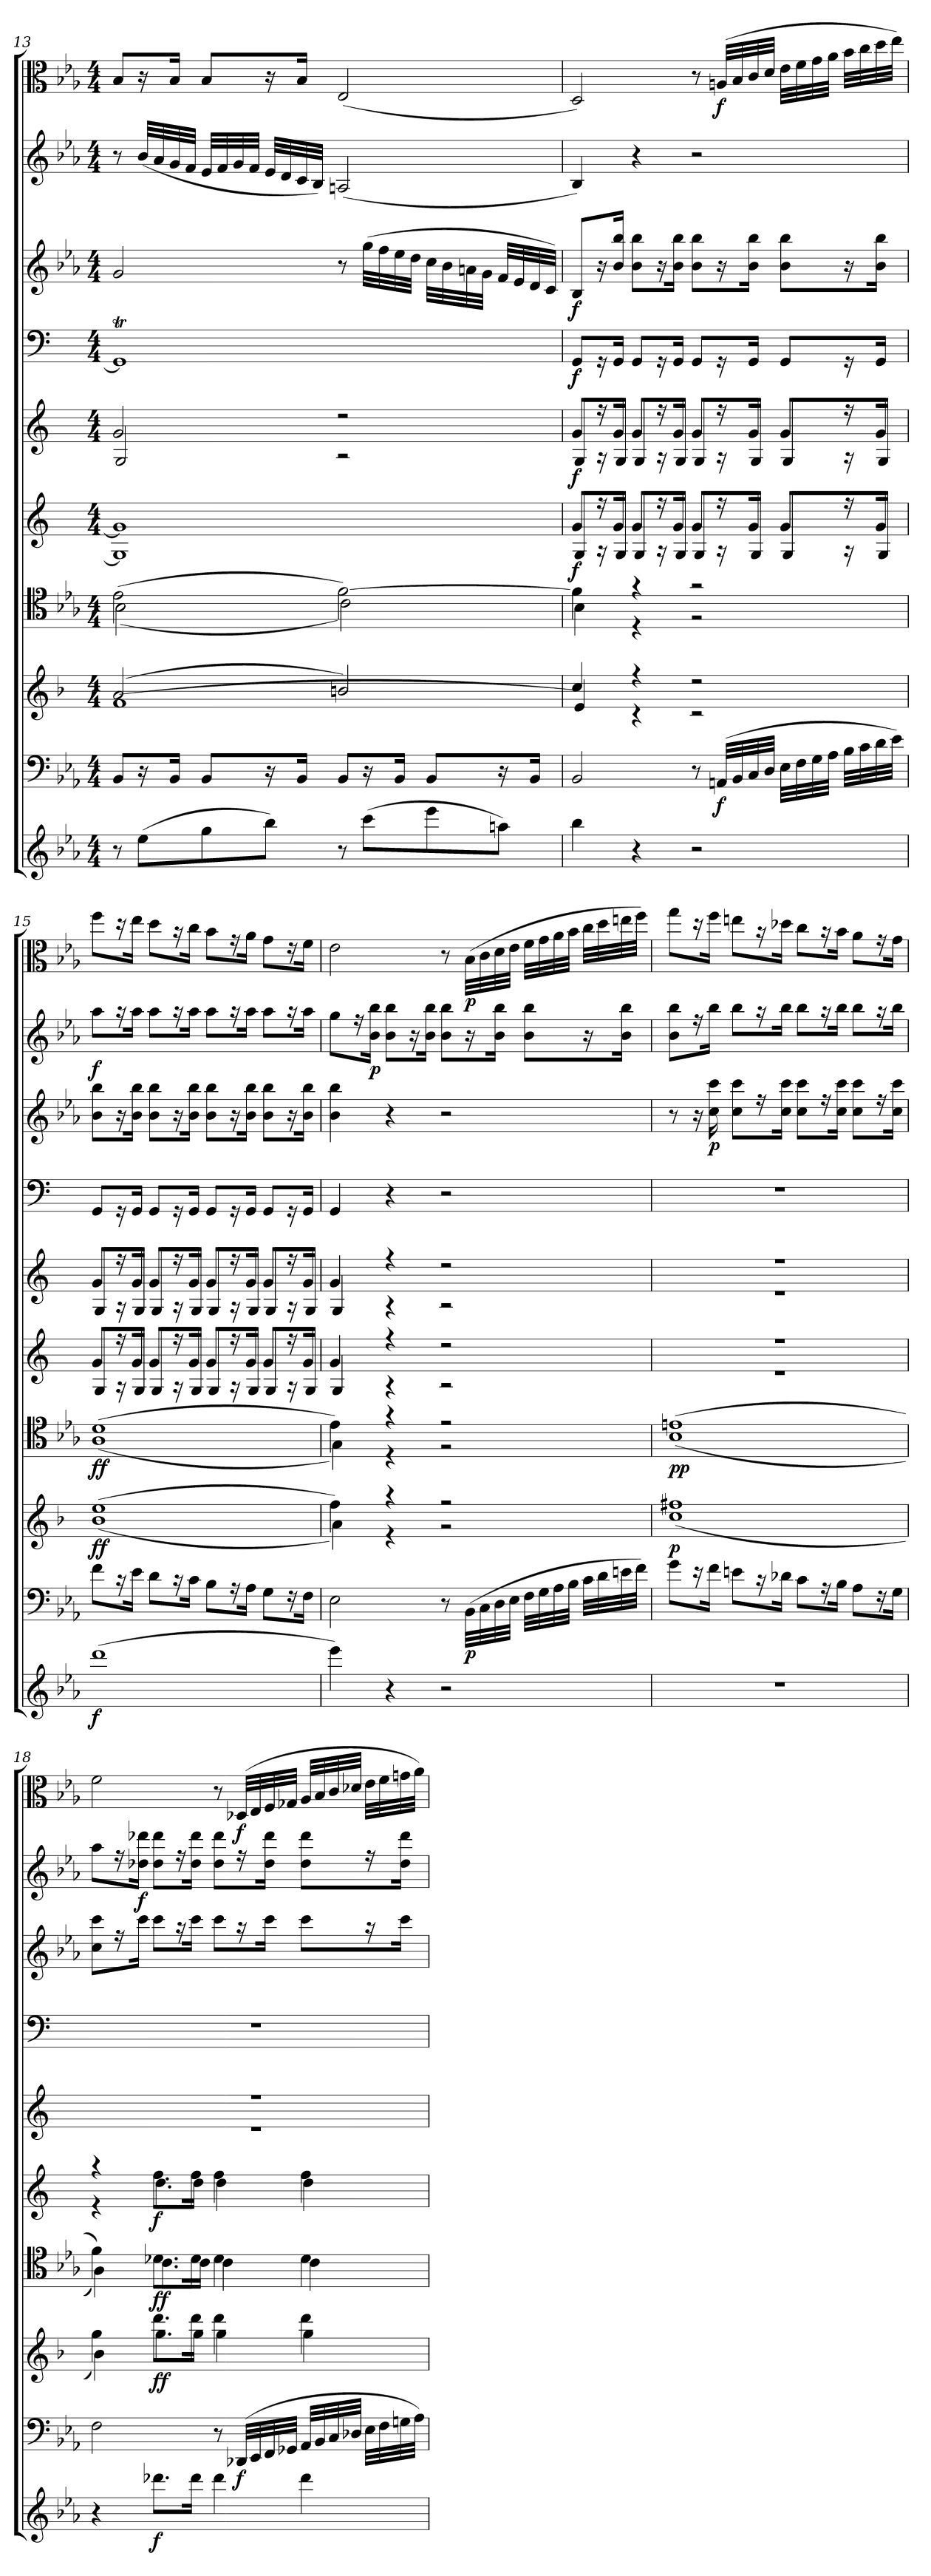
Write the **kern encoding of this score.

**kern	**dynam	**kern	**dynam	**kern	**dynam	**kern	**dynam	**kern	**dynam	**kern	**dynam	**kern	**dynam	**kern	**dynam	**kern	**dynam	**kern	**dynam
*part10	*part10	*part9	*part9	*part8	*part8	*part7	*part7	*part6	*part6	*part5	*part5	*part4	*part4	*part3	*part3	*part2	*part2	*part1	*part1
*staff10	*staff10	*staff9	*staff9	*staff8	*staff8	*staff7	*staff7	*staff6	*staff6	*staff5	*staff5	*staff4	*staff4	*staff3	*staff3	*staff2	*staff2	*staff1	*staff1
*clefG2	*	*clefF4	*	*clefG2	*	*clefC4	*	*clefG2	*	*clefG2	*	*clefF4	*	*clefG2	*	*clefG2	*	*clefC3	*
*k[b-e-a-]	*	*k[b-e-a-]	*	*k[b-]	*	*k[b-e-a-]	*	*k[]	*	*k[]	*	*k[]	*	*k[b-e-a-]	*	*k[b-e-a-]	*	*k[b-e-a-]	*
*c:	*	*c:	*	*	*	*c:	*	*	*	*	*	*	*	*c:	*	*c:	*	*c:	*
*M4/4	*	*M4/4	*	*M4/4	*	*M4/4	*	*M4/4	*	*M4/4	*	*M4/4	*	*M4/4	*	*M4/4	*	*M4/4	*
=13	=13	=13	=13	=13	=13	=13	=13	=13	=13	=13	=13	=13	=13	=13	=13	=13	=13	=13	=13
*	*	*	*	*^	*	*^	*	*^	*	*^	*	*	*	*	*	*	*	*	*
8r	.	8BB-/L	.	(2a/	(1f\	.	(2e-\	(2B-\	.	1g/]	1G/]	.	2g/	2G/	.	1GGT/]	.	2g/	.	8r	.	8B-/L	.
(8ee-\L	.	16r	.	.	.	.	.	.	.	.	.	.	.	.	.	.	.	.	.	(32b-/LLL	.	16r	.
.	.	.	.	.	.	.	.	.	.	.	.	.	.	.	.	.	.	.	.	32a-/	.	.	.
.	.	16BB-/Jk	.	.	.	.	.	.	.	.	.	.	.	.	.	.	.	.	.	32g/	.	16B-/Jk	.
.	.	.	.	.	.	.	.	.	.	.	.	.	.	.	.	.	.	.	.	32f/JJJ	.	.	.
8gg\	.	8BB-/L	.	.	.	.	.	.	.	.	.	.	.	.	.	.	.	.	.	32e-/LLL	.	8B-/L	.
.	.	.	.	.	.	.	.	.	.	.	.	.	.	.	.	.	.	.	.	32f/	.	.	.
.	.	.	.	.	.	.	.	.	.	.	.	.	.	.	.	.	.	.	.	32g/	.	.	.
.	.	.	.	.	.	.	.	.	.	.	.	.	.	.	.	.	.	.	.	32f/JJJ	.	.	.
8bb-\J)	.	16r	.	.	.	.	.	.	.	.	.	.	.	.	.	.	.	.	.	32e-/LLL	.	16r	.
.	.	.	.	.	.	.	.	.	.	.	.	.	.	.	.	.	.	.	.	32d/	.	.	.
.	.	16BB-/Jk	.	.	.	.	.	.	.	.	.	.	.	.	.	.	.	.	.	32c/	.	16B-/Jk	.
.	.	.	.	.	.	.	.	.	.	.	.	.	.	.	.	.	.	.	.	32B-/JJJ)	.	.	.
8r	.	8BB-/L	.	2bn/)	.	.	[2f\)	2c\)	.	.	.	.	2r	2r	.	.	.	8r	.	(2An/	.	(2E-/	.
(8ccc\L	.	16r	.	.	.	.	.	.	.	.	.	.	.	.	.	.	.	(32gg\LLL	.	.	.	.	.
.	.	.	.	.	.	.	.	.	.	.	.	.	.	.	.	.	.	32ff\	.	.	.	.	.
.	.	16BB-/Jk	.	.	.	.	.	.	.	.	.	.	.	.	.	.	.	32ee-\	.	.	.	.	.
.	.	.	.	.	.	.	.	.	.	.	.	.	.	.	.	.	.	32dd\JJJ	.	.	.	.	.
8eee-\	.	8BB-/L	.	.	.	.	.	.	.	.	.	.	.	.	.	.	.	32cc\LLL	.	.	.	.	.
.	.	.	.	.	.	.	.	.	.	.	.	.	.	.	.	.	.	32b-\	.	.	.	.	.
.	.	.	.	.	.	.	.	.	.	.	.	.	.	.	.	.	.	32an\	.	.	.	.	.
.	.	.	.	.	.	.	.	.	.	.	.	.	.	.	.	.	.	32g\JJJ	.	.	.	.	.
8aan\J)	.	16r	.	.	.	.	.	.	.	.	.	.	.	.	.	.	.	32f/LLL	.	.	.	.	.
.	.	.	.	.	.	.	.	.	.	.	.	.	.	.	.	.	.	32e-/	.	.	.	.	.
.	.	16BB-/Jk	.	.	.	.	.	.	.	.	.	.	.	.	.	.	.	32d/	.	.	.	.	.
.	.	.	.	.	.	.	.	.	.	.	.	.	.	.	.	.	.	32c/JJJ)	.	.	.	.	.
=14	=14	=14	=14	=14	=14	=14	=14	=14	=14	=14	=14	=14	=14	=14	=14	=14	=14	=14	=14	=14	=14	=14	=14
4bb-\	.	2BB-/	.	4cc/	4e/)	.	4f\]	4B-\	.	8g/L	8G/L	f	8g/L	8G/L	f	8GG/L	f	8B-/L	f	4B-/)	.	2D/)	.
.	.	.	.	.	.	.	.	.	.	16r	16r	.	16r	16r	.	16r	.	16r	.	.	.	.	.
.	.	.	.	.	.	.	.	.	.	16g/Jk	16G/Jk	.	16g/Jk	16G/Jk	.	16GG/Jk	.	16b-\ 16bb-\Jk	.	.	.	.	.
4r	.	.	.	4r	4r	.	4r	4r	.	8g/L	8G/L	.	8g/L	8G/L	.	8GG/L	.	8b-\ 8bb-\L	.	4r	.	.	.
.	.	.	.	.	.	.	.	.	.	16r	16r	.	16r	16r	.	16r	.	16r	.	.	.	.	.
.	.	.	.	.	.	.	.	.	.	16g/Jk	16G/Jk	.	16g/Jk	16G/Jk	.	16GG/Jk	.	16b-\ 16bb-\Jk	.	.	.	.	.
2r	.	8r	.	2r	2r	.	2r	2r	.	8g/L	8G/L	.	8g/L	8G/L	.	8GG/L	.	8b-\ 8bb-\L	.	2r	.	8r	.
.	.	(32AAn/LLL	f	.	.	.	.	.	.	16r	16r	.	16r	16r	.	16r	.	16r	.	.	.	(32An/LLL	f
.	.	32BB-/	.	.	.	.	.	.	.	.	.	.	.	.	.	.	.	.	.	.	.	32B-/	.
.	.	32C/	.	.	.	.	.	.	.	16g/Jk	16G/Jk	.	16g/Jk	16G/Jk	.	16GG/Jk	.	16b-\ 16bb-\Jk	.	.	.	32c/	.
.	.	32D/JJJ	.	.	.	.	.	.	.	.	.	.	.	.	.	.	.	.	.	.	.	32d/JJJ	.
.	.	32E-\LLL	.	.	.	.	.	.	.	8g/L	8G/L	.	8g/L	8G/L	.	8GG/L	.	8b-\ 8bb-\L	.	.	.	32e-\LLL	.
.	.	32F\	.	.	.	.	.	.	.	.	.	.	.	.	.	.	.	.	.	.	.	32f\	.
.	.	32G\	.	.	.	.	.	.	.	.	.	.	.	.	.	.	.	.	.	.	.	32g\	.
.	.	32A-\JJJ	.	.	.	.	.	.	.	.	.	.	.	.	.	.	.	.	.	.	.	32a-\JJJ	.
.	.	32B-\LLL	.	.	.	.	.	.	.	16r	16r	.	16r	16r	.	16r	.	16r	.	.	.	32b-\LLL	.
.	.	32c\	.	.	.	.	.	.	.	.	.	.	.	.	.	.	.	.	.	.	.	32cc\	.
.	.	32d\	.	.	.	.	.	.	.	16g/Jk	16G/Jk	.	16g/Jk	16G/Jk	.	16GG/Jk	.	16b-\ 16bb-\Jk	.	.	.	32dd\	.
.	.	32e-\JJJ)	.	.	.	.	.	.	.	.	.	.	.	.	.	.	.	.	.	.	.	32ee-\JJJ)	.
=15	=15	=15	=15	=15	=15	=15	=15	=15	=15	=15	=15	=15	=15	=15	=15	=15	=15	=15	=15	=15	=15	=15	=15
(1ddd\	f	8f\L	.	(1ee\	(1b-\	ff	(1d\	(1A-\	ff	8g/L	8G/L	.	8g/L	8G/L	.	8GG/L	.	8b-\ 8bb-\L	.	8aa-\L	f	8ff\L	.
.	.	16r	.	.	.	.	.	.	.	16r	16r	.	16r	16r	.	16r	.	16r	.	16r	.	16r	.
.	.	16e-\Jk	.	.	.	.	.	.	.	16g/Jk	16G/Jk	.	16g/Jk	16G/Jk	.	16GG/Jk	.	16b-\ 16bb-\Jk	.	16aa-\Jk	.	16ee-\Jk	.
.	.	8d\L	.	.	.	.	.	.	.	8g/L	8G/L	.	8g/L	8G/L	.	8GG/L	.	8b-\ 8bb-\L	.	8aa-\L	.	8dd\L	.
.	.	16r	.	.	.	.	.	.	.	16r	16r	.	16r	16r	.	16r	.	16r	.	16r	.	16r	.
.	.	16c\Jk	.	.	.	.	.	.	.	16g/Jk	16G/Jk	.	16g/Jk	16G/Jk	.	16GG/Jk	.	16b-\ 16bb-\Jk	.	16aa-\Jk	.	16cc\Jk	.
.	.	8B-\L	.	.	.	.	.	.	.	8g/L	8G/L	.	8g/L	8G/L	.	8GG/L	.	8b-\ 8bb-\L	.	8aa-\L	.	8b-\L	.
.	.	16r	.	.	.	.	.	.	.	16r	16r	.	16r	16r	.	16r	.	16r	.	16r	.	16r	.
.	.	16A-\Jk	.	.	.	.	.	.	.	16g/Jk	16G/Jk	.	16g/Jk	16G/Jk	.	16GG/Jk	.	16b-\ 16bb-\Jk	.	16aa-\Jk	.	16a-\Jk	.
.	.	8G\L	.	.	.	.	.	.	.	8g/L	8G/L	.	8g/L	8G/L	.	8GG/L	.	8b-\ 8bb-\L	.	8aa-\L	.	8g\L	.
.	.	16r	.	.	.	.	.	.	.	16r	16r	.	16r	16r	.	16r	.	16r	.	16r	.	16r	.
.	.	16F\Jk	.	.	.	.	.	.	.	16g/Jk	16G/Jk	.	16g/Jk	16G/Jk	.	16GG/Jk	.	16b-\ 16bb-\Jk	.	16aa-\Jk	.	16f\Jk	.
=16	=16	=16	=16	=16	=16	=16	=16	=16	=16	=16	=16	=16	=16	=16	=16	=16	=16	=16	=16	=16	=16	=16	=16
4eee-\)	.	2E-\	.	4ff\)	4a\)	.	4e-\)	4G\)	.	4g/	4G/	.	4g/	4G/	.	4GG/	.	4b-\ 4bb-\	.	8gg\L	.	2e-\	.
.	.	.	.	.	.	.	.	.	.	.	.	.	.	.	.	.	.	.	.	16r	.	.	.
.	.	.	.	.	.	.	.	.	.	.	.	.	.	.	.	.	.	.	.	16b-\ 16bb-\Jk	p	.	.
4r	.	.	.	4r	4r	.	4r	4r	.	4r	4r	.	4r	4r	.	4r	.	4r	.	8b-\ 8bb-\L	.	.	.
.	.	.	.	.	.	.	.	.	.	.	.	.	.	.	.	.	.	.	.	16r	.	.	.
.	.	.	.	.	.	.	.	.	.	.	.	.	.	.	.	.	.	.	.	16b-\ 16bb-\Jk	.	.	.
2r	.	8r	.	2r	2r	.	2r	2r	.	2r	2r	.	2r	2r	.	2r	.	2r	.	8b-\ 8bb-\L	.	8r	.
.	.	(32BB-\LLL	p	.	.	.	.	.	.	.	.	.	.	.	.	.	.	.	.	16r	.	(32B-\LLL	p
.	.	32C\	.	.	.	.	.	.	.	.	.	.	.	.	.	.	.	.	.	.	.	32c\	.
.	.	32D\	.	.	.	.	.	.	.	.	.	.	.	.	.	.	.	.	.	16b-\ 16bb-\Jk	.	32d\	.
.	.	32E-\JJJ	.	.	.	.	.	.	.	.	.	.	.	.	.	.	.	.	.	.	.	32e-\JJJ	.
.	.	32F\LLL	.	.	.	.	.	.	.	.	.	.	.	.	.	.	.	.	.	8b-\ 8bb-\L	.	32f\LLL	.
.	.	32G\	.	.	.	.	.	.	.	.	.	.	.	.	.	.	.	.	.	.	.	32g\	.
.	.	32A-\	.	.	.	.	.	.	.	.	.	.	.	.	.	.	.	.	.	.	.	32a-\	.
.	.	32B-\JJJ	.	.	.	.	.	.	.	.	.	.	.	.	.	.	.	.	.	.	.	32b-\JJJ	.
.	.	32c\LLL	.	.	.	.	.	.	.	.	.	.	.	.	.	.	.	.	.	16r	.	32cc\LLL	.
.	.	32d\	.	.	.	.	.	.	.	.	.	.	.	.	.	.	.	.	.	.	.	32dd\	.
.	.	32en\	.	.	.	.	.	.	.	.	.	.	.	.	.	.	.	.	.	16b-\ 16bb-\Jk	.	32een\	.
.	.	32f\JJJ)	.	.	.	.	.	.	.	.	.	.	.	.	.	.	.	.	.	.	.	32ff\JJJ)	.
=17	=17	=17	=17	=17	=17	=17	=17	=17	=17	=17	=17	=17	=17	=17	=17	=17	=17	=17	=17	=17	=17	=17	=17
1r	.	8g\L	.	1ff#X/	(1cc\	p	(1en\	(1B-\	pp	1r	1r	.	1r	1r	.	1r	.	8r	.	8b-\ 8bb-\L	.	8gg\L	.
.	.	16r	.	.	.	.	.	.	.	.	.	.	.	.	.	.	.	16r	.	16r	.	16r	.
.	.	16f\Jk	.	.	.	.	.	.	.	.	.	.	.	.	.	.	.	16cc\ 16ccc\	p	16bb-\Jk	.	16ff\Jk	.
.	.	8en\L	.	.	.	.	.	.	.	.	.	.	.	.	.	.	.	8cc\ 8ccc\L	.	8bb-\L	.	8een\L	.
.	.	16r	.	.	.	.	.	.	.	.	.	.	.	.	.	.	.	16r	.	16r	.	16r	.
.	.	16d-X\Jk	.	.	.	.	.	.	.	.	.	.	.	.	.	.	.	16cc\ 16ccc\Jk	.	16bb-\Jk	.	16dd-X\Jk	.
.	.	8c\L	.	.	.	.	.	.	.	.	.	.	.	.	.	.	.	8cc\ 8ccc\L	.	8bb-\L	.	8cc\L	.
.	.	16r	.	.	.	.	.	.	.	.	.	.	.	.	.	.	.	16r	.	16r	.	16r	.
.	.	16B-\Jk	.	.	.	.	.	.	.	.	.	.	.	.	.	.	.	16cc\ 16ccc\Jk	.	16bb-\Jk	.	16b-\Jk	.
.	.	8A-\L	.	.	.	.	.	.	.	.	.	.	.	.	.	.	.	8cc\ 8ccc\L	.	8bb-\L	.	8a-\L	.
.	.	16r	.	.	.	.	.	.	.	.	.	.	.	.	.	.	.	16r	.	16r	.	16r	.
.	.	16G\Jk	.	.	.	.	.	.	.	.	.	.	.	.	.	.	.	16cc\ 16ccc\Jk	.	16bb-\Jk	.	16g\Jk	.
=18	=18	=18	=18	=18	=18	=18	=18	=18	=18	=18	=18	=18	=18	=18	=18	=18	=18	=18	=18	=18	=18	=18	=18
4r	.	2F\	.	4gg\	4b-\)	.	4f\)	4A-\)	.	4r	4r	.	1r	1r	.	1r	.	8cc\ 8ccc\L	.	8aa-\L	.	2f\	.
.	.	.	.	.	.	.	.	.	.	.	.	.	.	.	.	.	.	16r	.	16r	.	.	.
.	.	.	.	.	.	.	.	.	.	.	.	.	.	.	.	.	.	16ccc\Jk	.	16dd-X\ 16ddd-X\Jk	f	.	.
8.ddd-X\L	f	.	.	8.ddd\L	8.gg\L	ff	8.d-X\L	8.c\L	ff	8.ff\L	8.dd\L	f	.	.	.	.	.	8ccc\L	.	8dd-\ 8ddd-\L	.	.	.
.	.	.	.	.	.	.	.	.	.	.	.	.	.	.	.	.	.	16r	.	16r	.	.	.
16ddd-\Jk	.	.	.	16ddd\Jk	16gg\Jk	.	16d-\Jk	16c\Jk	.	16ff\Jk	16dd\Jk	.	.	.	.	.	.	16ccc\Jk	.	16dd-\ 16ddd-\Jk	.	.	.
4ddd-\	.	8r	.	4ddd\	4gg\	.	4d-\	4c\	.	4ff\	4dd\	.	.	.	.	.	.	8ccc\L	.	8dd-\ 8ddd-\L	.	8r	.
.	.	(32DD-X/LLL	f	.	.	.	.	.	.	.	.	.	.	.	.	.	.	16r	.	16r	.	(32D-X/LLL	f
.	.	32EE-/	.	.	.	.	.	.	.	.	.	.	.	.	.	.	.	.	.	.	.	32E-/	.
.	.	32FF/	.	.	.	.	.	.	.	.	.	.	.	.	.	.	.	16ccc\Jk	.	16dd-\ 16ddd-\Jk	.	32F/	.
.	.	32GG-X/JJJ	.	.	.	.	.	.	.	.	.	.	.	.	.	.	.	.	.	.	.	32G-X/JJJ	.
4ddd-\	.	32AA-/LLL	.	4ddd\	4gg\	.	4d-\	4c\	.	4ff\	4dd\	.	.	.	.	.	.	8ccc\L	.	8dd-\ 8ddd-\L	.	32A-/LLL	.
.	.	32BB-/	.	.	.	.	.	.	.	.	.	.	.	.	.	.	.	.	.	.	.	32B-/	.
.	.	32C/	.	.	.	.	.	.	.	.	.	.	.	.	.	.	.	.	.	.	.	32c/	.
.	.	32D-X/JJJ	.	.	.	.	.	.	.	.	.	.	.	.	.	.	.	.	.	.	.	32d-X/JJJ	.
.	.	32E-\LLL	.	.	.	.	.	.	.	.	.	.	.	.	.	.	.	16r	.	16r	.	32e-\LLL	.
.	.	32F\	.	.	.	.	.	.	.	.	.	.	.	.	.	.	.	.	.	.	.	32f\	.
.	.	32Gn\	.	.	.	.	.	.	.	.	.	.	.	.	.	.	.	16ccc\Jk	.	16dd-\ 16ddd-\Jk	.	32gn\	.
.	.	32A-\JJJ)	.	.	.	.	.	.	.	.	.	.	.	.	.	.	.	.	.	.	.	32a-\JJJ)	.
*	*	*	*	*v	*v	*	*	*	*	*v	*v	*	*v	*v	*	*	*	*	*	*	*	*	*
*	*	*	*	*	*	*v	*v	*	*	*	*	*	*	*	*	*	*	*	*	*
=	=	=	=	=	=	=	=	=	=	=	=	=	=	=	=	=	=	=	=
*-	*-	*-	*-	*-	*-	*-	*-	*-	*-	*-	*-	*-	*-	*-	*-	*-	*-	*-	*-
